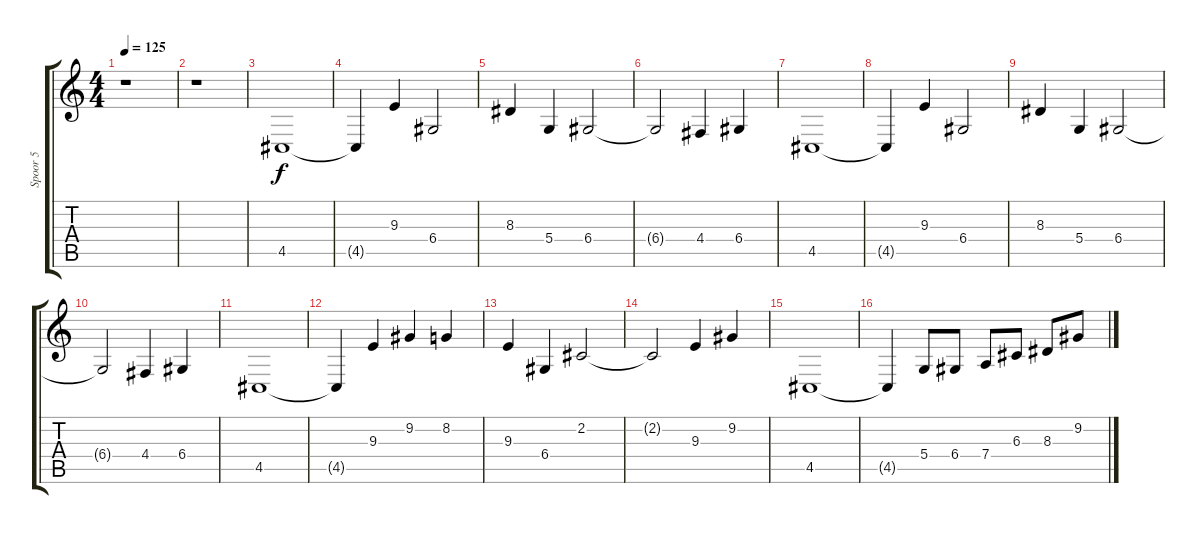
\track ("Spoor 5" "Spoor 5") {instrument stringensemble1}
\staff {score tabs}
\tuning (E4 B3 G3 D3 A2 E2) {hide}
\ts (4 4)
\tempo 125
\clef g2
\ks c
r.1{dy f instrument stringensemble1} |
r.1 |
4.5.1 |
4.5{t}.4 9.3.4 6.4.2 |
8.3.4 5.4.4 6.4.2 |
6.4{t}.2 4.4.4 6.4.4 |
4.5.1 |
4.5{t}.4 9.3.4 6.4.2 |
8.3.4 5.4.4 6.4.2 |
6.4{t}.2 4.4.4 6.4.4 |
4.5.1 |
4.5{t}.4 9.3.4 9.2.4 8.2.4 |
9.3.4 6.4.4 2.2.2 |
2.2{t}.2 9.3.4 9.2.4 |
4.5.1 |
4.5{t}.4 5.4.8 6.4.8 7.4.8 6.3.8 8.3.8 9.2.8
